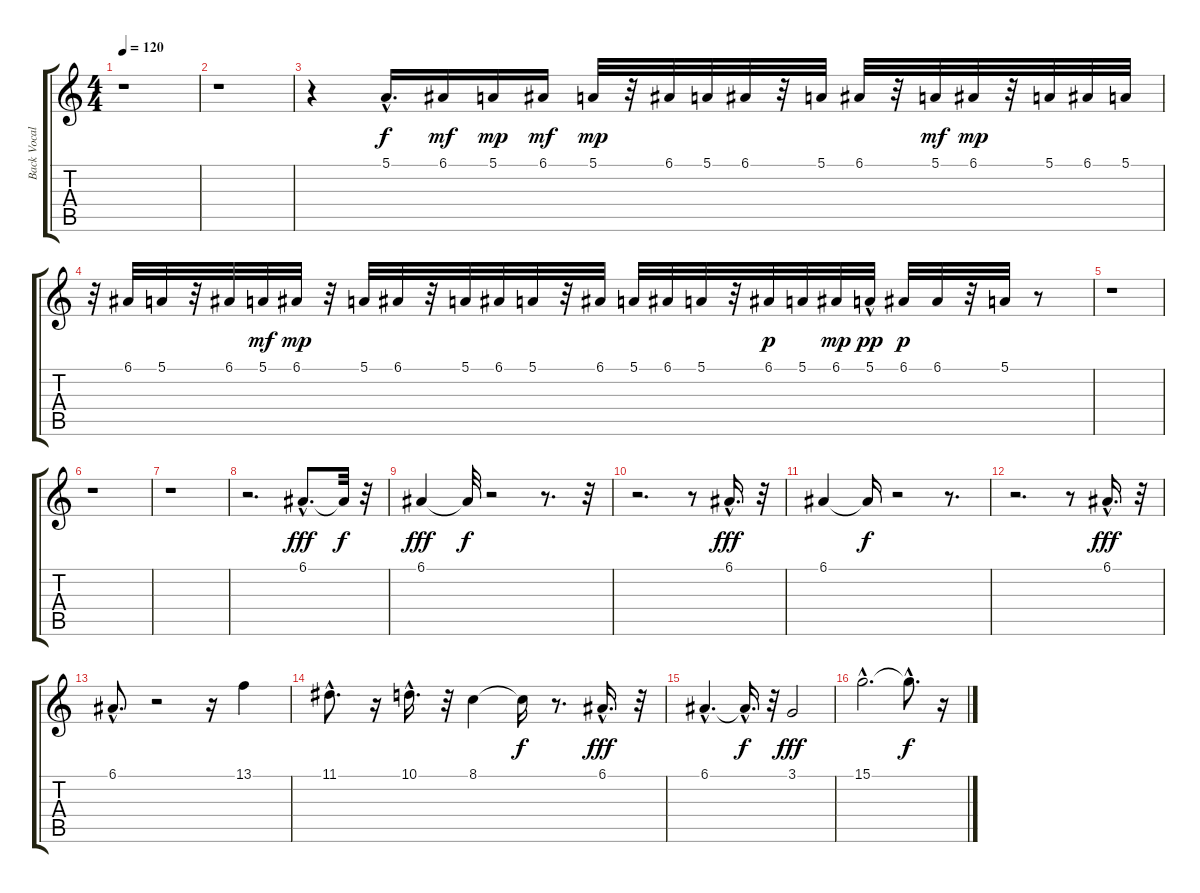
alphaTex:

\track ("Back Vocal" "Back Vocal") {instrument trumpet}
\staff {score tabs}
\tuning (E4 B3 G3 D3 A2 E2) {hide}
\ts (4 4)
\tempo 120
\clef g2
\ks c
r.1{dy f} |
r.1 |
r.4 5.1{hac}.16{d} 6.1.16{dy mf} 5.1.16{dy mp} 6.1.16{dy mf} 5.1.32{dy mp} r.32 6.1.32 5.1.32 6.1.32 r.32 5.1.32 6.1.32 r.32 5.1.32{dy mf} 6.1.32{dy mp} r.32 5.1.32 6.1.32 5.1.32 |
r.32 6.1.32 5.1.32 r.32 6.1.32 5.1.32{dy mf} 6.1.32{dy mp} r.32 5.1.32 6.1.32 r.32 5.1.32 6.1.32 5.1.32 r.32 6.1.32 5.1.32 6.1.32 5.1.32 r.32 6.1.32{dy p} 5.1.32 6.1.32{dy mp} 5.1{hac}.32{dy pp} 6.1.32{dy p} 6.1.32 r.32 5.1.32 r.8 |
r.1 |
r.1 |
r.1 |
r.2{d} 6.1{hac}.8{d dy fff} 6.1{t}.32{dy f} r.32 |
6.1.4{dy fff} 6.1{t}.32{dy f} r.2 r.8{d} r.32 |
r.2{d} r.8 6.1{hac}.16{d dy fff} r.32 |
6.1.4 6.1{t}.16{dy f} r.2 r.8{d} |
r.2{d} r.8 6.1{hac}.16{d dy fff} r.32 |
6.1{hac}.8{d} r.2 r.16 13.1.4 |
11.1{hac}.8{d} r.16 10.1{hac}.16{d} r.32 8.1.4 8.1{t}.16{dy f} r.8{d} 6.1{hac}.16{d dy fff} r.32 |
6.1{hac}.4{d} 6.1{hac t}.16{d dy f} r.32 3.1.2{dy fff} |
15.1{hac}.2{d} 15.1{hac t}.8{d dy f} r.16
